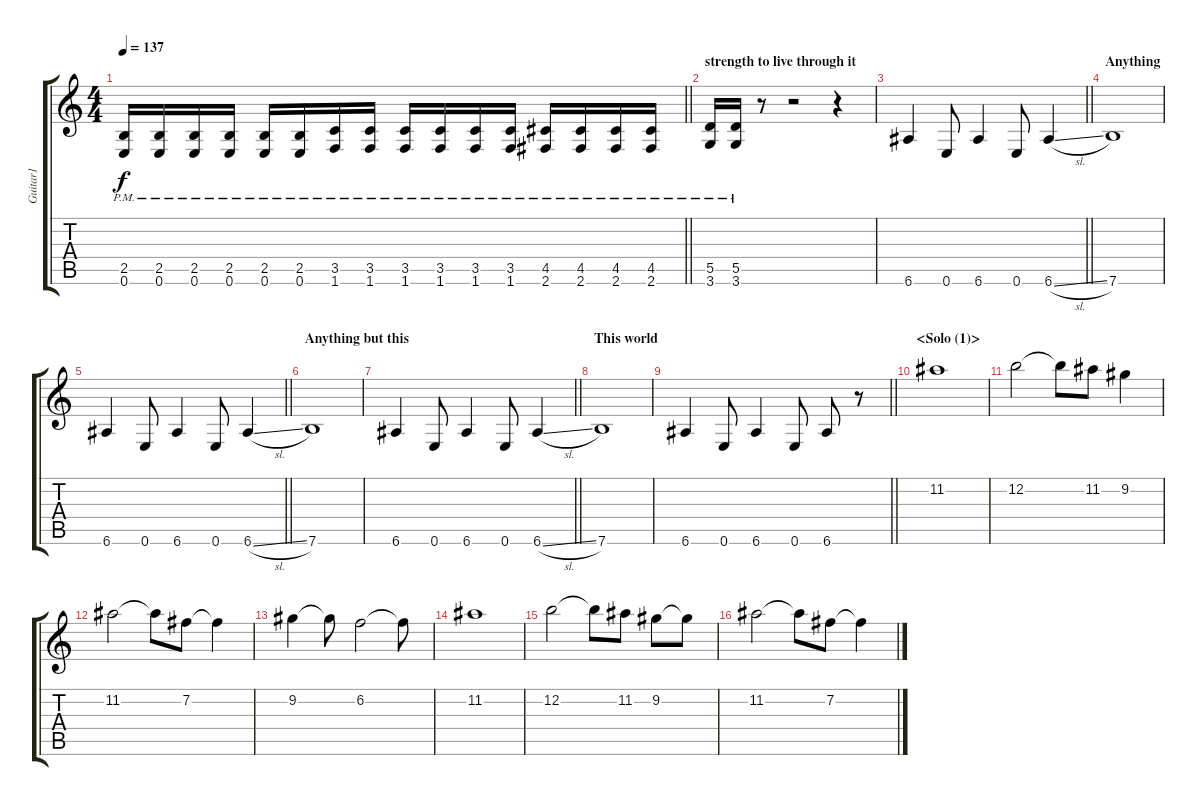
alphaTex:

\track ("Guitar1" "Guitar1") {instrument distortionguitar}
\staff {score tabs}
\tuning (E4 B3 G3 D3 A2 E2) {hide}
\ts (4 4)
\tempo 137
\clef g2
\barLineRight lightlight
\ks c
(2.5{pm} 0.6{pm}).16{dy f} (2.5{pm} 0.6{pm}).16 (2.5{pm} 0.6{pm}).16 (2.5{pm} 0.6{pm}).16 (2.5{pm} 0.6{pm}).16 (2.5{pm} 0.6{pm}).16 (3.5{pm} 1.6{pm}).16 (3.5{pm} 1.6{pm}).16 (3.5{pm} 1.6{pm}).16 (3.5{pm} 1.6{pm}).16 (3.5{pm} 1.6{pm}).16 (3.5{pm} 1.6{pm}).16 (4.5{pm} 2.6{pm}).16 (4.5{pm} 2.6{pm}).16 (4.5{pm} 2.6{pm}).16 (4.5{pm} 2.6{pm}).16 |
\section ("" "strength to live through it")
(5.5{pm} 3.6).16 (5.5{pm} 3.6).16 r.8 r.2 r.4 |
\barLineRight lightlight
6.6.4 0.6.8 6.6.4 0.6.8 6.6{sl}.4 |
\section ("" "Anything")
7.6.1 |
\barLineRight lightlight
6.6.4 0.6.8 6.6.4 0.6.8 6.6{sl}.4 |
\section ("" "Anything but this")
7.6.1 |
\barLineRight lightlight
6.6.4 0.6.8 6.6.4 0.6.8 6.6{sl}.4 |
\section ("" "This world")
7.6.1 |
\barLineRight lightlight
6.6.4 0.6.8 6.6.4 0.6.8 6.6.8 r.8 |
\section ("" "<Solo (1)>")
11.2.1 |
12.2.2 12.2{t}.8 11.2.8 9.2.4 |
11.2.2 11.2{t}.8 7.2.8 7.2{t}.4 |
9.2.4 9.2{t}.8 6.2.2 6.2{t}.8 |
11.2.1 |
12.2.2 12.2{t}.8 11.2.8 9.2.8 9.2{t}.8 |
11.2.2 11.2{t}.8 7.2.8 7.2{t}.4
